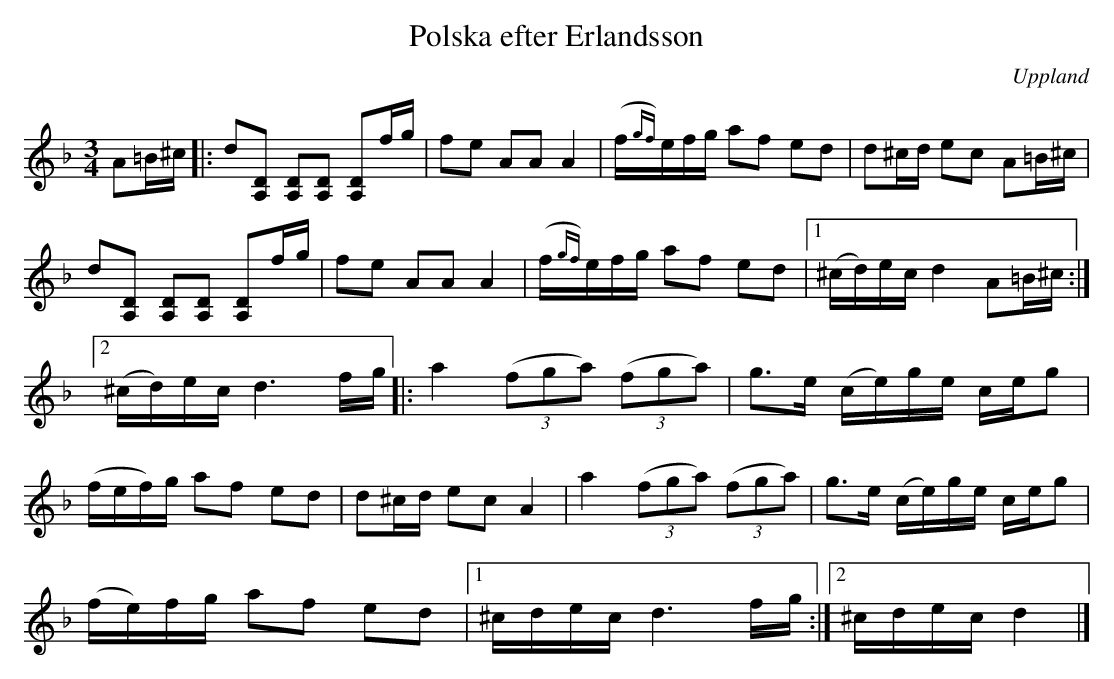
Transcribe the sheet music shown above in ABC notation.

X:1
T: Polska efter Erlandsson
O: Uppland
M: 3/4
L: 1/16
K: Dm
A2=B^c |: d2[D2A,2] [D2A,2][D2A,2] [A,2D2]fg | f2e2 A2A2 A4 | (f{gf})efg a2f2 e2d2 | d2^cd e2c2 A2=B^c |
          d2[D2A,2] [D2A,2][D2A,2] [A,2D2]fg | f2e2 A2A2 A4 | (f{gf})efg a2f2 e2d2 |1 (^cd)ec d4 A2=B^c :|2
(^cd)ec d6fg |: a4 ((3f2g2a2) ((3f2g2a2) |  g2>e2 (ce)ge ceg2 |
(fef)g a2f2 e2d2 | d2^cd e2c2 A4 | a4 ((3f2g2a2) ((3f2g2a2) |  g2>e2 (ce)ge ceg2 |
(fe)fg a2f2 e2d2 |1 ^cdec d6 fg :|2 ^cdec d4 |]
